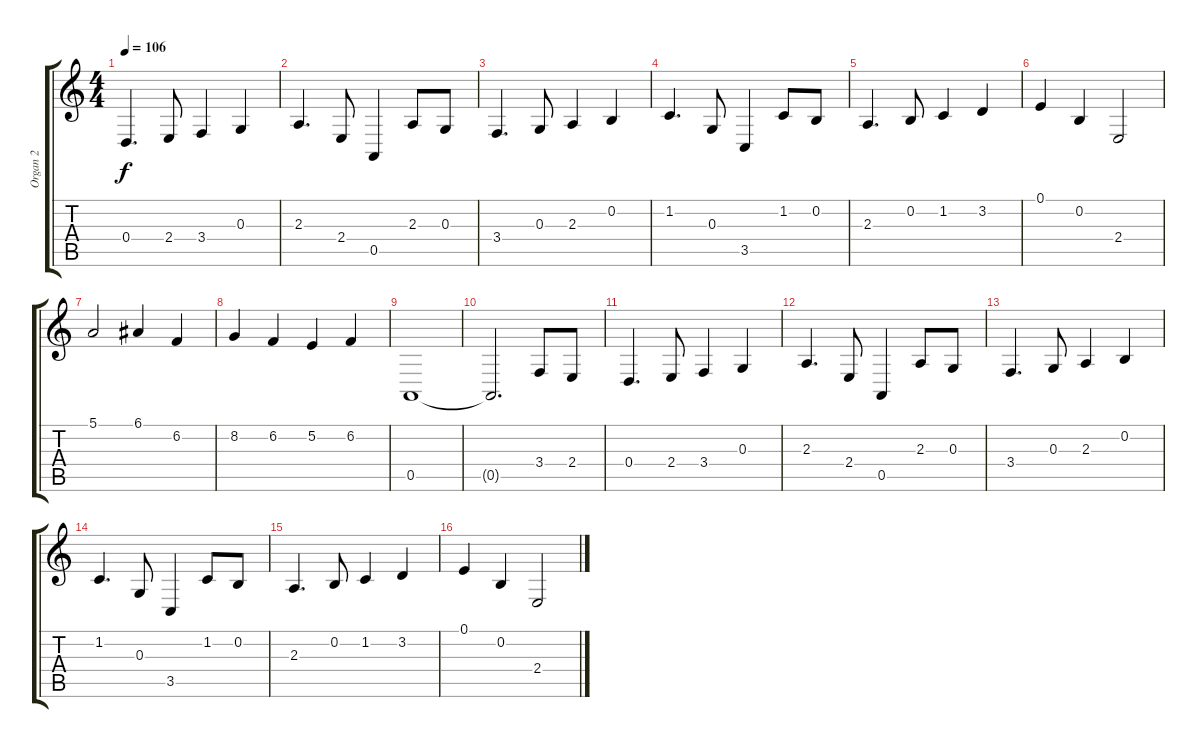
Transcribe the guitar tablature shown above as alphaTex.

\track ("Organ 2" "Organ 2") {instrument lead2sawtooth}
\staff {score tabs}
\tuning (E4 B3 G3 D3 A2 E2) {hide}
\ts (4 4)
\tempo 106
\clef g2
\ks c
0.4.4{d dy f instrument lead2sawtooth} 2.4.8 3.4.4 0.3.4 |
2.3.4{d} 2.4.8 0.5.4 2.3.8 0.3.8 |
3.4.4{d} 0.3.8 2.3.4 0.2.4 |
1.2.4{d} 0.3.8 3.5.4 1.2.8 0.2.8 |
2.3.4{d} 0.2.8 1.2.4 3.2.4 |
0.1.4 0.2.4 2.4.2 |
5.1.2 6.1.4 6.2.4 |
8.2.4 6.2.4 5.2.4 6.2.4 |
0.5.1 |
0.5{t}.2{d} 3.4.8 2.4.8 |
0.4.4{d} 2.4.8 3.4.4 0.3.4 |
2.3.4{d} 2.4.8 0.5.4 2.3.8 0.3.8 |
3.4.4{d} 0.3.8 2.3.4 0.2.4 |
1.2.4{d} 0.3.8 3.5.4 1.2.8 0.2.8 |
2.3.4{d} 0.2.8 1.2.4 3.2.4 |
0.1.4 0.2.4 2.4.2
